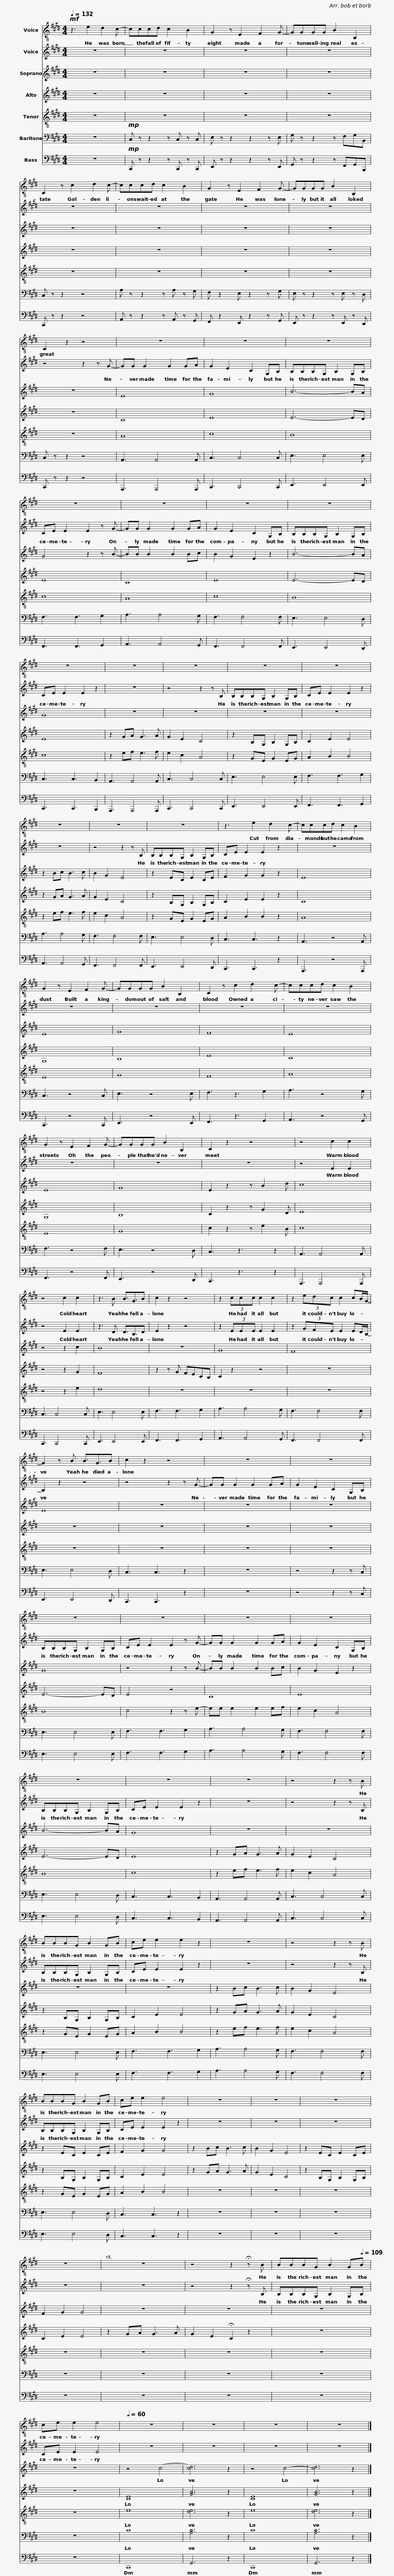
X:1
%%score 1 2 3 4 5 6 7
L:1/8
Q:1/4=132
M:4/4
I:linebreak $
K:E
V:1 treble-8
V:2 treble
V:3 treble
V:4 treble
V:5 treble-8
V:6 bass
V:7 bass
V:1
!mf! z3 e2 d2 c- | cccd c2 B2 | G2 z E2 F2 G- | GGGG B2 B,2 |$ C2 z c2 d2 c- | %5
 cccd c2 B2 | G2 z E2 F2 G- | GGGG B2 B,2 |$ C2 z2 z4 | z8 | %10
 z8 | z8 |$ z8 | z8 | z8 | %15
 z8 |$ z8 | z8 | z8 | z8 | %20
 z8 |$ z8 | z8 | z8 | z3 e2 d2 c- |$ %25
 cccd c2 B2 | G2 z E2 F2 G- | GGGG B2 B,2 | C2 z c2 d2 c- |$ cccd c2 B2 | %30
 G2 z E2 F2 G- | GGGG B2 B,2 | C2 z2 z4 |$ z4 c2 c2 | z4 c2 c2 | %35
 z3 B B3/2G3/2B | c2 z2 z4 |$ z2 (3ccc c2 c2 | z2 (3edc c2 cB/G/- | G2 z B B3/2G3/2B | %40
 c2 z2 z4 |$ z8 | z8 | z8 | z8 |$ %45
 z8 | z8 | z8 | z8 |$ z8 | %50
 z4 z2 z B | BBBG B2 GB | ce e2 e2 z2 | z8 |$ z4 z2 z B | %55
 BBBG B2 GB | ce e2 e4 | z8 | z8 |$ z8 | %60
 z8 |[Q:1/4=132] z8[Q:1/4=130][Q:1/4=129][Q:1/4=128][Q:1/4=125] |[Q:1/4=124] z4[Q:1/4=120] z2[Q:1/4=118] !fermata!z[Q:1/4=117] B[Q:1/4=122] |[Q:1/4=116] B[Q:1/4=115]B[Q:1/4=114]B[Q:1/4=113]G[Q:1/4=112] B2[Q:1/4=110] G[Q:1/4=109]B |$[Q:1/4=108] c[Q:1/4=107]e[Q:1/4=106] e2[Q:1/4=104] e4[Q:1/4=102] | %65
[Q:1/4=60] z8 | z8 | z8 | z8 |] %69
V:2
 z8 | z8 | z8 | z8 |$ z8 | %5
 z8 | z8 | z8 |$ z4 z2 z G- | GG G2 G2 GA | %10
 G2 E2 C2 G,B, | B,B,B,G, B,2 G,B, |$ CE E2 E2 z G- | GG G2 G2 GA | G2 E2 C2 G,B, | %15
 B,B,B,G, B,2 G,B, |$ CE E2 E2 z2 | z8 | z4 z2 z B, | B,B,B,G, B,2 G,B, | %20
 CE E2 E2 z2 |$ z8 | z4 z2 z B, | B,B,B,G, B,2 G,B, | CE E2 E2 z2 |$ %25
 z8 | z8 | z8 | z8 |$ z8 | %30
 z8 | z8 | z8 |$ z4 E2 E2 | z4 E2 E2 | %35
 z3 D D3/2B,3/2D | E2 z2 z4 |$ z2 (3EEE E2 E2 | z2 (3GFE E2 ED/B,/- | B,2 z2 z4 | %40
 z4 z2 z G- |$ GG G2 G2 GA | G2 E2 C2 G,B, | B,B,B,G, B,2 G,B, | CE E2 E2 z G- |$ %45
 GG G2 G2 GA | G2 E2 C2 G,B, | B,B,B,G, B,2 G,B, | CE E2 E2 z2 |$ z8 | %50
 z4 z2 z B, | B,B,B,G, B,2 G,B, | CE E2 E2 z2 | z8 |$ z4 z2 z B, | %55
 B,B,B,G, B,2 G,B, | CE E2 E2 z2 | z8 | z8 |$ z8 | %60
 z8 | z8 | z4 z2 !fermata!z B, | B,B,B,G, B,2 G,B, |$ CE E2 E4 | %65
 z8 | z8 | z8 | z8 |] %69
V:3
 z8 | z8 | z8 | z8 |$ z8 | %5
 z8 | z8 | z8 |$ z8 | E8 | %10
 G8 | B6- BA |$ G4 z2 z B- | BB B2 B2 Bc | B2 G2 E2 z2 | %15
 B6- BA |$ G8 | z8 | z8 | z8 | %20
 z8 |$ z2 Bc B3 c | B2 G2 E4 | z2 EC E2 CE | F2 G2 G2 z2 |$ %25
 E8 | E8 | G8 | F8 |$ E8 | %30
 E8 | G8 | E2 z2 z B2 d |$ c8 | z4 z2 c2 | %35
 B8 | z8 |$ G8 | F8 | E8 | %40
 z8 |$ z8 | z8 | G8 | z4 z2 z B- |$ %45
 BB B2 B2 Bc | B2 G2 E2 z2 | B6- BA | G8 |$ z8 | %50
 z8 | z8 | z8 | z2 Bc B3 c |$ B2 G2 E4 | %55
 z2 EC E2 CE | F2 G2 G4 | z2 Bc B3 c | B2 G2 E4 |$ z2 EC E2 CE | %60
 F2 G2 G4 | z8 | z8 | z8 |$ z8 | %65
 z4 (c4 | [cd]6) z2 | z4 c4- | [cd]6 z2 |] %69
V:4
 z8 | z8 | z8 | z8 |$ z8 | %5
 z8 | z8 | z8 |$ z8 | C8 | %10
 E8 | E6- ED |$ E8 | C8 | E8 | %15
 E6- ED |$ E8 | z2 GA G3 A | G2 E2 C4 | z2 B,G, B,2 G,B, | %20
 C2 E2 E4 |$ z2 GA G3 A | G2 E2 C4 | z2 B,G, B,2 G,B, | C2 E2 E2 z2 |$ %25
 C8 | G,8 | B,8 | E8 |$ C8 | %30
 G,8 | B,8 | C2 z2 z G2 D |$ E8 | z4 z2 G2 | %35
 F8 | z2 z G FECB, |$ C2 z2 z4 | z8 | z8 | %40
 z8 |$ z8 | z8 | E6- ED | E4 z4 |$ %45
 C8 | E8 | E6- ED | E8 |$ z2 GA G3 A | %50
 G2 E2 C4 | z2 B,G, B,2 G,B, | C2 E2 E4 | z2 GA G3 A |$ G2 E2 C4 | %55
 z2 B,G, B,2 G,B, | C2 E2 E4 | z2 GA G3 A | G2 E2 C4 |$ z2 B,G, B,2 G,B, | %60
 C2 E2 E4 | z2 GA G3 A | G2 E2 !fermata!C2 z2 | z8 |$ z8 | %65
 [CE]8 | [GB]6 z2 | [CE]8 | [GB]6 z2 |] %69
V:5
 z8 | z8 | z8 | z8 |$ z8 | %5
 z8 | z8 | z8 |$ z8 | A8 | %10
 c8 | B8 |$ c8 | A8 | c8 | %15
 B8 |$ c8 | z2 ef e3 f | e2 c2 A4 | z2 GE G2 EG | %20
 A2 B2 B4 |$ z2 ef e3 f | e2 c2 A4 | z2 GE G2 EG | A2 B2 B2 z2 |$ %25
 A8 | E8 | G8 | F8 |$ A8 | %30
 E8 | G8 | c2 z2 z e2 B |$ c8 | z4 z2 e2 | %35
 d8 | z8 |$ z8 | z8 | z8 | %40
 z8 |$ z8 | z8 | B8 | c4 z2 z e- |$ %45
 ee e2 e2 ef | e2 c2 A4 | B8 | c8 |$ z2 ef e3 f | %50
 e2 c2 A4 | z2 GE G2 EG | A2 B2 B4 | z2 ef e3 f |$ e2 c2 A4 | %55
 z2 GE G2 EG | A2 B2 B4 | z8 | z8 |$ z8 | %60
 z8 | z8 | z8 | z8 |$ z8 | %65
 e8 | [de]6 z2 | e8 | [de]6 z2 |] %69
V:6
 z8 |!mp! C, z z2 z C, z C, | E, z z2 z2 z E, | G, z z2 z F,G,B,, |$ C, z z2 z4 | %5
 A, z z2 z A, z G, | F, z2 E, z2 z G, | E, z z2 z E, z D, |$ C, z z2 z4 | A,,3 A,,4 A,, | %10
 C,3 C,4 C, | E,3 E,4 E, |$ F,3 F,3 G,2 | A,3 A,4 G, | F,3 F,4 F, | %15
 E,3 E,4 D, |$ C,3 C,3 B,,2 | A,,3 A,,4 A,, | C,3 C,4 C, | E,3 E,4 E, | %20
 F,3 F,3 G,2 |$ A,3 A,4 G, | F,3 F,4 F, | E,3 E,4 D, | C,3 C,3 z2 |$ %25
 A,,3 z4 A,, | C,3 z4 C, | E,3 z4 E, | F,3 z3 G,2 |$ A,3 z4 G, | %30
 F,3 z4 F, | E,3 z4 D, | C,3 z3 z2 |$ A,,3 A,,4 A,, | C,3 C,4 C, | %35
 E,3 E,4 E, | F,3 F,3 G,2 |$ A,3 A,4 G, | F,3 F,4 F, | E,3 E,4 D, | %40
 C,3 C,3 z2 |$ z8 | z4 z2 z C, | E,3 E,4 E, | F,3 F,3 G,2 |$ %45
 A,3 A,4 G, | F,3 F,4 F, | E,3 E,4 D, | C,3 C,3 B,,2 |$ A,,3 A,,4 A,, | %50
 C,3 C,4 C, | E,3 E,4 E, | F,3 F,3 G,2 | A,3 A,4 G, |$ F,3 F,4 F, | %55
 E,3 E,4 D, | C,3 C,3 z2 | z8 | z8 |$ z8 | %60
 z8 | z8 | z8 | z8 |$ z8 | %65
 C8 | [A,C]6 z2 | C8 | [A,C]6 z2 |] %69
V:7
 z8 |!mp! C,, z z2 z C,, z C,, | E,, z z2 z2 z E,, | G,, z z2 z F,,G,,B,,, |$ C,, z z2 z4 | %5
 A,, z z2 z A,, z G,, | F,, z2 E,, z2 z G,, | E,, z z2 z E,, z D,, |$ C,, z z2 z4 | A,,,3 A,,,4 A,,, | %10
 C,,3 C,,4 C,, | E,,3 E,,4 E,, |$ F,,3 F,,3 G,,2 | A,,3 A,,4 G,, | F,,3 F,,4 F,, | %15
 E,,3 E,,4 D,, |$ C,,3 C,,3 B,,,2 | A,,,3 A,,,4 A,,, | C,,3 C,,4 C,, | E,,3 E,,4 E,, | %20
 F,,3 F,,3 G,,2 |$ A,,3 A,,4 G,, | F,,3 F,,4 F,, | E,,3 E,,4 D,, | C,,3 C,,3 z2 |$ %25
 A,,,3 z4 A,,, | C,,3 z4 C,, | E,,3 z4 E,, | F,,3 z3 G,,2 |$ A,,3 z4 G,, | %30
 F,,3 z4 F,, | E,,3 z4 D,, | C,,3 z3 z2 |$ A,,,3 A,,,4 A,,, | C,,3 C,,4 C,, | %35
 E,,3 E,,4 E,, | F,,3 F,,3 G,,2 |$ A,,3 A,,4 G,, | F,,3 F,,4 F,, | E,,3 E,,4 D,, | %40
 C,,3 C,,3 z2 |$ z8 | z4 z2 z C, | E,3 E,4 E, | F,3 F,3 G,2 |$ %45
 A,3 A,4 G, | F,3 F,4 F, | E,3 E,4 D, | C,3 C,3 B,,2 |$ A,,3 A,,4 A,, | %50
 C,3 C,4 C, | E,3 E,4 E, | F,3 F,3 G,2 | A,3 A,4 G, |$ F,3 F,4 F, | %55
 E,3 E,4 D, | C,3 C,3 z2 | z8 | z8 |$ z8 | %60
 z8 | z8 | z8 | z8 |$ z8 | %65
 C,,8 | G,,6 z2 | C,,8 | G,,6 z2 |] %69
